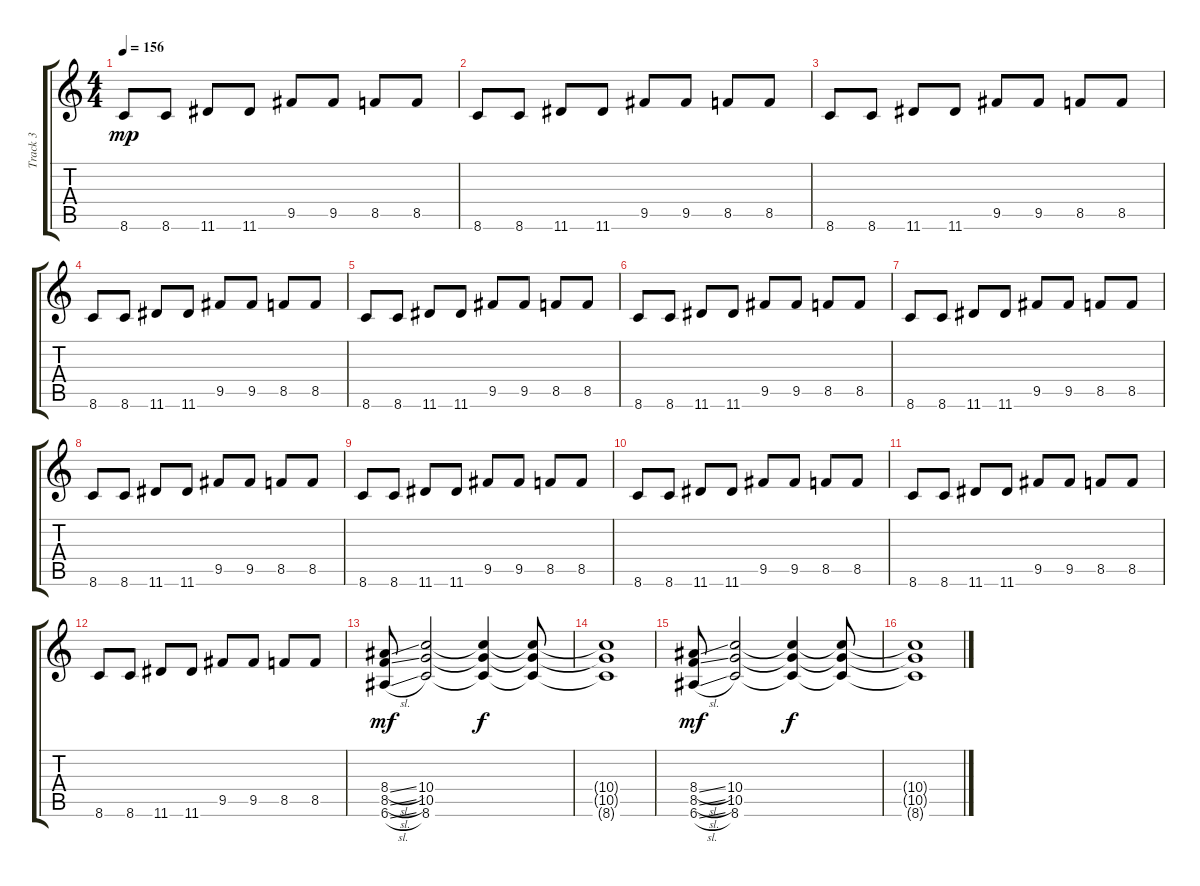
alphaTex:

\track ("Track 3" "Track 3") {instrument overdrivenguitar}
\staff {score tabs}
\tuning (E4 B3 G3 D3 A2 E2) {hide}
\ts (4 4)
\tempo 156
\clef g2
\ks c
8.6.8{dy mp} 8.6.8 11.6.8 11.6.8 9.5.8 9.5.8 8.5.8 8.5.8 |
8.6.8 8.6.8 11.6.8 11.6.8 9.5.8 9.5.8 8.5.8 8.5.8 |
8.6.8 8.6.8 11.6.8 11.6.8 9.5.8 9.5.8 8.5.8 8.5.8 |
8.6.8 8.6.8 11.6.8 11.6.8 9.5.8 9.5.8 8.5.8 8.5.8 |
8.6.8 8.6.8 11.6.8 11.6.8 9.5.8 9.5.8 8.5.8 8.5.8 |
8.6.8 8.6.8 11.6.8 11.6.8 9.5.8 9.5.8 8.5.8 8.5.8 |
8.6.8 8.6.8 11.6.8 11.6.8 9.5.8 9.5.8 8.5.8 8.5.8 |
8.6.8 8.6.8 11.6.8 11.6.8 9.5.8 9.5.8 8.5.8 8.5.8 |
8.6.8 8.6.8 11.6.8 11.6.8 9.5.8 9.5.8 8.5.8 8.5.8 |
8.6.8 8.6.8 11.6.8 11.6.8 9.5.8 9.5.8 8.5.8 8.5.8 |
8.6.8 8.6.8 11.6.8 11.6.8 9.5.8 9.5.8 8.5.8 8.5.8 |
8.6.8 8.6.8 11.6.8 11.6.8 9.5.8 9.5.8 8.5.8 8.5.8 |
(8.4{sl} 8.5{sl} 6.6{sl}).8{dy mf} (10.4 10.5 8.6).2 (10.4{t} 10.5{t} 8.6{t}).4{dy f} (10.4{t} 10.5{t} 8.6{t}).8 |
(10.4{t} 10.5{t} 8.6{t}).1 |
(8.4{sl} 8.5{sl} 6.6{sl}).8{dy mf} (10.4 10.5 8.6).2 (10.4{t} 10.5{t} 8.6{t}).4{dy f} (10.4{t} 10.5{t} 8.6{t}).8 |
(10.4{t} 10.5{t} 8.6{t}).1
